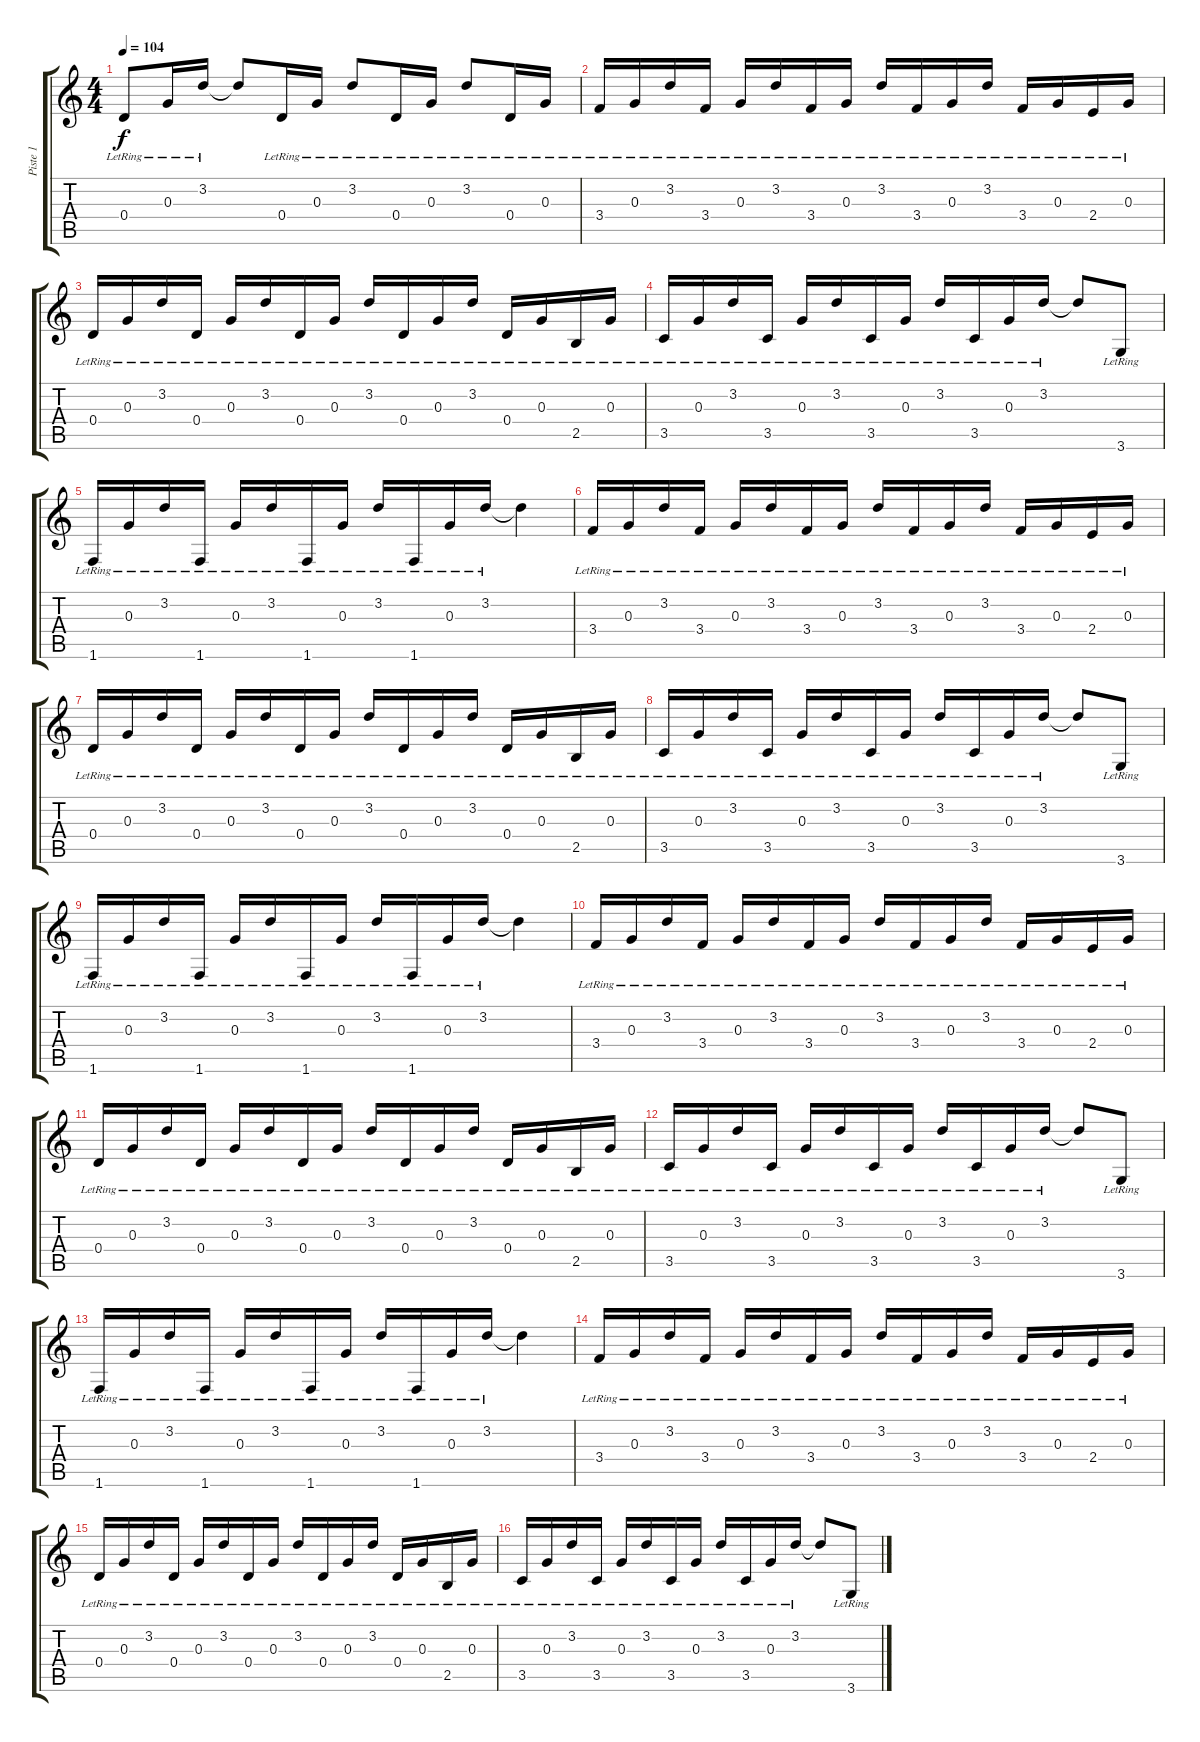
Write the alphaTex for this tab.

\track ("Piste 1" "Piste 1") {instrument electricguitarclean}
\staff {score tabs}
\tuning (E4 B3 G3 D3 A2 E2) {hide}
\ts (4 4)
\tempo 104
\clef g2
\ks c
0.4{lr}.8{dy f} 0.3{lr}.16 3.2{lr}.16 3.2{t}.8 0.4{lr}.16 0.3{lr}.16 3.2{lr}.8 0.4{lr}.16 0.3{lr}.16 3.2{lr}.8 0.4{lr}.16 0.3{lr}.16 |
3.4{lr}.16 0.3{lr}.16 3.2{lr}.16 3.4{lr}.16 0.3{lr}.16 3.2{lr}.16 3.4{lr}.16 0.3{lr}.16 3.2{lr}.16 3.4{lr}.16 0.3{lr}.16 3.2{lr}.16 3.4{lr}.16 0.3{lr}.16 2.4{lr}.16 0.3{lr}.16 |
0.4{lr}.16 0.3{lr}.16 3.2{lr}.16 0.4{lr}.16 0.3{lr}.16 3.2{lr}.16 0.4{lr}.16 0.3{lr}.16 3.2{lr}.16 0.4{lr}.16 0.3{lr}.16 3.2{lr}.16 0.4{lr}.16 0.3{lr}.16 2.5{lr}.16 0.3{lr}.16 |
3.5{lr}.16 0.3{lr}.16 3.2{lr}.16 3.5{lr}.16 0.3{lr}.16 3.2{lr}.16 3.5{lr}.16 0.3{lr}.16 3.2{lr}.16 3.5{lr}.16 0.3{lr}.16 3.2{lr}.16 3.2{t}.8 3.6{lr}.8 |
1.6{lr}.16 0.3{lr}.16 3.2{lr}.16 1.6{lr}.16 0.3{lr}.16 3.2{lr}.16 1.6{lr}.16 0.3{lr}.16 3.2{lr}.16 1.6{lr}.16 0.3{lr}.16 3.2{lr}.16 3.2{t}.4 |
3.4{lr}.16 0.3{lr}.16 3.2{lr}.16 3.4{lr}.16 0.3{lr}.16 3.2{lr}.16 3.4{lr}.16 0.3{lr}.16 3.2{lr}.16 3.4{lr}.16 0.3{lr}.16 3.2{lr}.16 3.4{lr}.16 0.3{lr}.16 2.4{lr}.16 0.3{lr}.16 |
0.4{lr}.16 0.3{lr}.16 3.2{lr}.16 0.4{lr}.16 0.3{lr}.16 3.2{lr}.16 0.4{lr}.16 0.3{lr}.16 3.2{lr}.16 0.4{lr}.16 0.3{lr}.16 3.2{lr}.16 0.4{lr}.16 0.3{lr}.16 2.5{lr}.16 0.3{lr}.16 |
3.5{lr}.16 0.3{lr}.16 3.2{lr}.16 3.5{lr}.16 0.3{lr}.16 3.2{lr}.16 3.5{lr}.16 0.3{lr}.16 3.2{lr}.16 3.5{lr}.16 0.3{lr}.16 3.2{lr}.16 3.2{t}.8 3.6{lr}.8 |
1.6{lr}.16 0.3{lr}.16 3.2{lr}.16 1.6{lr}.16 0.3{lr}.16 3.2{lr}.16 1.6{lr}.16 0.3{lr}.16 3.2{lr}.16 1.6{lr}.16 0.3{lr}.16 3.2{lr}.16 3.2{t}.4 |
3.4{lr}.16 0.3{lr}.16 3.2{lr}.16 3.4{lr}.16 0.3{lr}.16 3.2{lr}.16 3.4{lr}.16 0.3{lr}.16 3.2{lr}.16 3.4{lr}.16 0.3{lr}.16 3.2{lr}.16 3.4{lr}.16 0.3{lr}.16 2.4{lr}.16 0.3{lr}.16 |
0.4{lr}.16 0.3{lr}.16 3.2{lr}.16 0.4{lr}.16 0.3{lr}.16 3.2{lr}.16 0.4{lr}.16 0.3{lr}.16 3.2{lr}.16 0.4{lr}.16 0.3{lr}.16 3.2{lr}.16 0.4{lr}.16 0.3{lr}.16 2.5{lr}.16 0.3{lr}.16 |
3.5{lr}.16 0.3{lr}.16 3.2{lr}.16 3.5{lr}.16 0.3{lr}.16 3.2{lr}.16 3.5{lr}.16 0.3{lr}.16 3.2{lr}.16 3.5{lr}.16 0.3{lr}.16 3.2{lr}.16 3.2{t}.8 3.6{lr}.8 |
1.6{lr}.16 0.3{lr}.16 3.2{lr}.16 1.6{lr}.16 0.3{lr}.16 3.2{lr}.16 1.6{lr}.16 0.3{lr}.16 3.2{lr}.16 1.6{lr}.16 0.3{lr}.16 3.2{lr}.16 3.2{t}.4 |
3.4{lr}.16 0.3{lr}.16 3.2{lr}.16 3.4{lr}.16 0.3{lr}.16 3.2{lr}.16 3.4{lr}.16 0.3{lr}.16 3.2{lr}.16 3.4{lr}.16 0.3{lr}.16 3.2{lr}.16 3.4{lr}.16 0.3{lr}.16 2.4{lr}.16 0.3{lr}.16 |
0.4{lr}.16 0.3{lr}.16 3.2{lr}.16 0.4{lr}.16 0.3{lr}.16 3.2{lr}.16 0.4{lr}.16 0.3{lr}.16 3.2{lr}.16 0.4{lr}.16 0.3{lr}.16 3.2{lr}.16 0.4{lr}.16 0.3{lr}.16 2.5{lr}.16 0.3{lr}.16 |
3.5{lr}.16 0.3{lr}.16 3.2{lr}.16 3.5{lr}.16 0.3{lr}.16 3.2{lr}.16 3.5{lr}.16 0.3{lr}.16 3.2{lr}.16 3.5{lr}.16 0.3{lr}.16 3.2{lr}.16 3.2{t}.8 3.6{lr}.8
